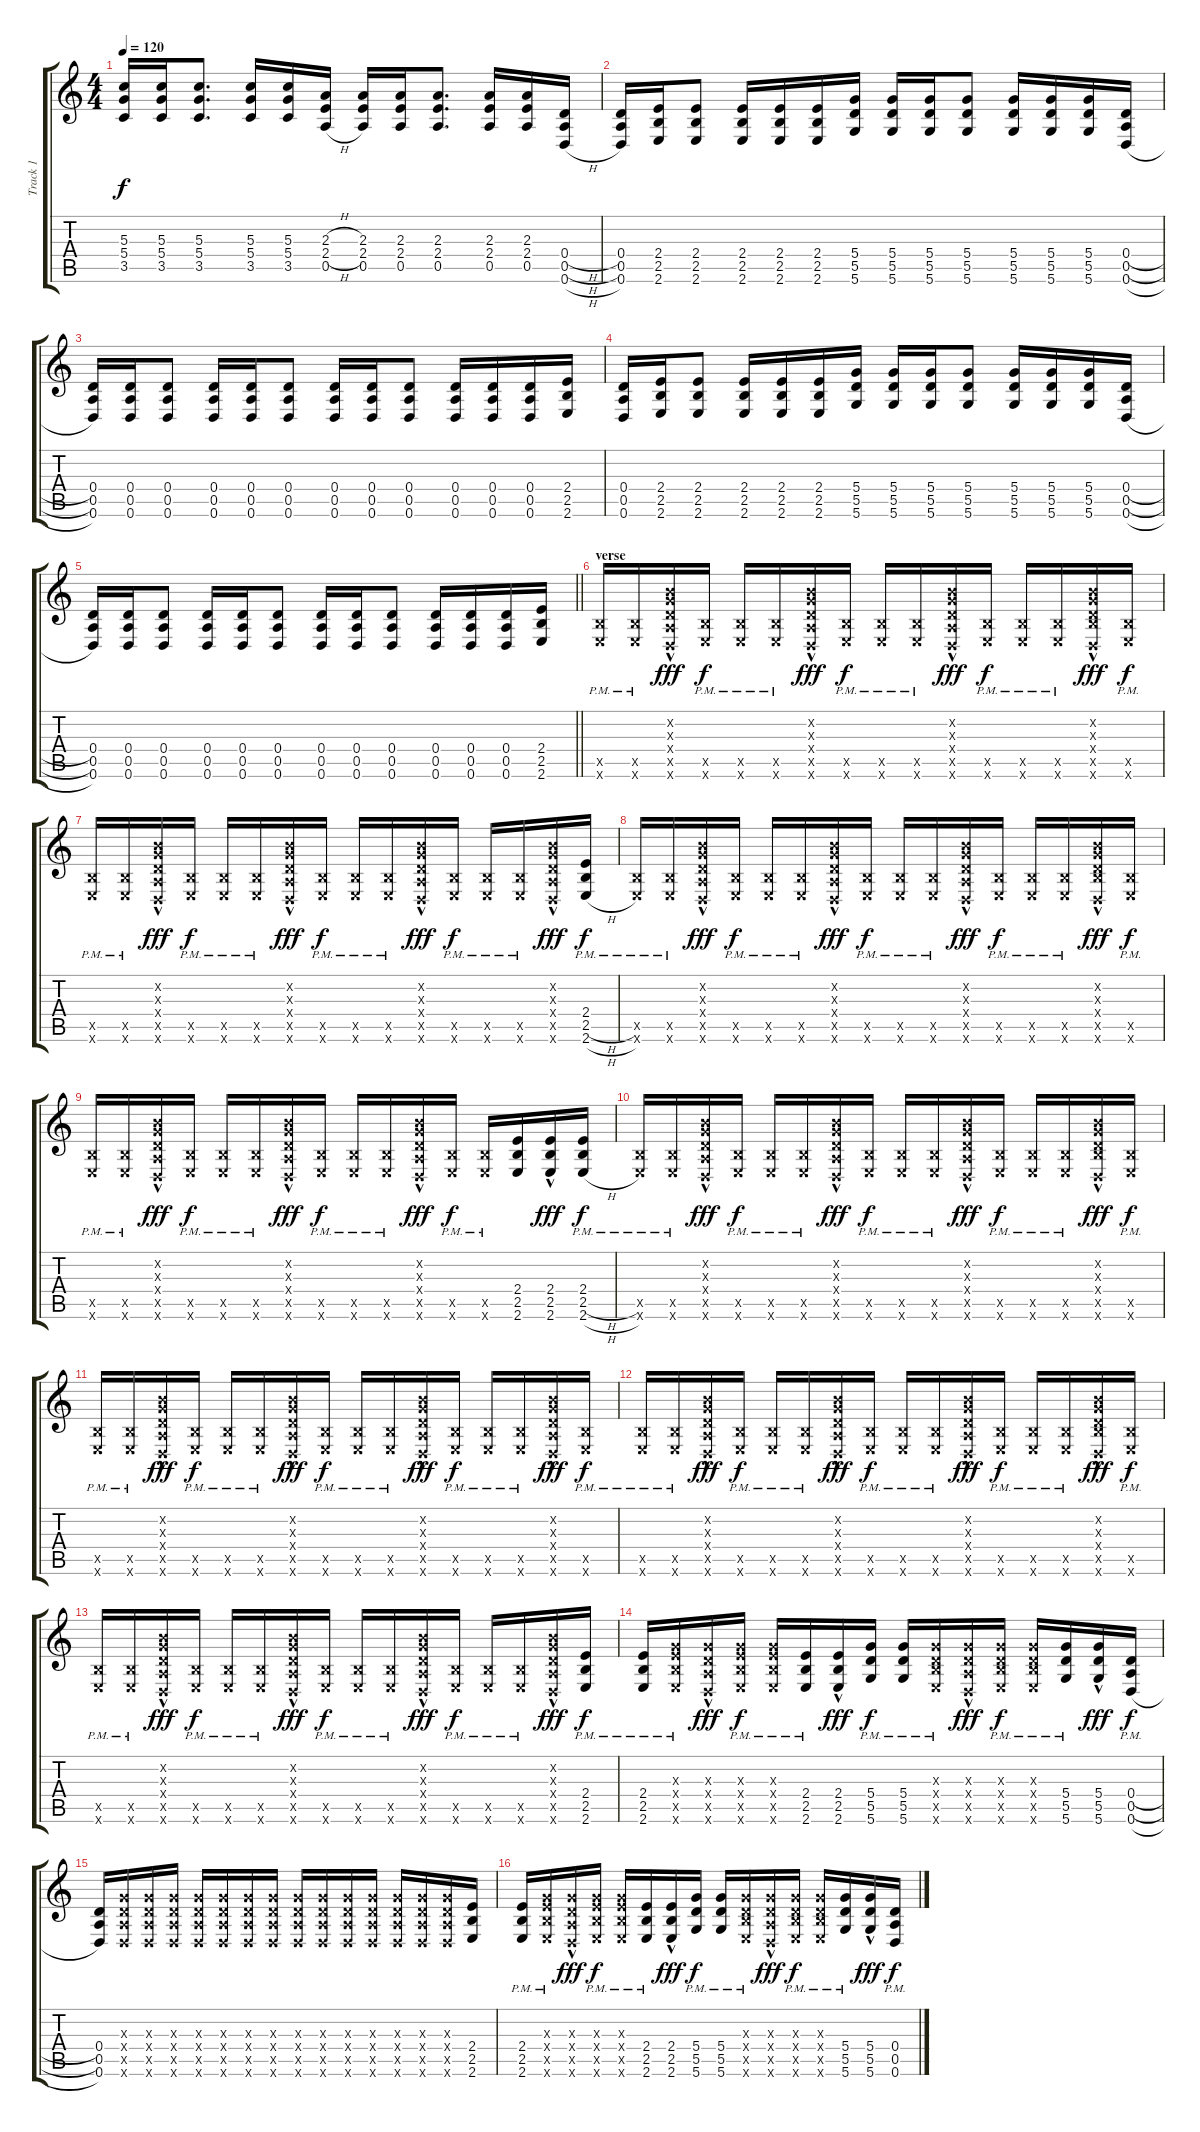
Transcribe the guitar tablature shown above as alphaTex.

\track ("Track 1" "Track 1") {instrument distortionguitar}
\staff {score tabs}
\tuning (E4 B3 G3 D3 A2 D2) {hide}
\ts (4 4)
\tempo 120
\clef g2
\ks c
(5.3 5.4 3.5).16{dy f} (5.3 5.4 3.5).16 (5.3 5.4 3.5).8{d} (5.3 5.4 3.5).16 (5.3 5.4 3.5).16 (2.3{h} 2.4{h} 0.5{h}).16 (2.3 2.4 0.5).16 (2.3 2.4 0.5).16 (2.3 2.4 0.5).8{d} (2.3 2.4 0.5).16 (2.3 2.4 0.5).16 (0.4{h} 0.5{h} 0.6{h}).16 |
(0.4 0.5 0.6).16 (2.4 2.5 2.6).16 (2.4 2.5 2.6).8 (2.4 2.5 2.6).16 (2.4 2.5 2.6).16 (2.4 2.5 2.6).16 (5.4 5.5 5.6).16 (5.4 5.5 5.6).16 (5.4 5.5 5.6).16 (5.4 5.5 5.6).8 (5.4 5.5 5.6).16 (5.4 5.5 5.6).16 (5.4 5.5 5.6).16 (0.4{h} 0.5{h} 0.6{h}).16 |
(0.4 0.5 0.6).16 (0.4 0.5 0.6).16 (0.4 0.5 0.6).8 (0.4 0.5 0.6).16 (0.4 0.5 0.6).16 (0.4 0.5 0.6).8 (0.4 0.5 0.6).16 (0.4 0.5 0.6).16 (0.4 0.5 0.6).8 (0.4 0.5 0.6).16 (0.4 0.5 0.6).16 (0.4 0.5 0.6).16 (2.4 2.5 2.6).16 |
(0.4 0.5 0.6).16 (2.4 2.5 2.6).16 (2.4 2.5 2.6).8 (2.4 2.5 2.6).16 (2.4 2.5 2.6).16 (2.4 2.5 2.6).16 (5.4 5.5 5.6).16 (5.4 5.5 5.6).16 (5.4 5.5 5.6).16 (5.4 5.5 5.6).8 (5.4 5.5 5.6).16 (5.4 5.5 5.6).16 (5.4 5.5 5.6).16 (0.4{h} 0.5{h} 0.6{h}).16 |
\barLineRight lightlight
(0.4 0.5 0.6).16 (0.4 0.5 0.6).16 (0.4 0.5 0.6).8 (0.4 0.5 0.6).16 (0.4 0.5 0.6).16 (0.4 0.5 0.6).8 (0.4 0.5 0.6).16 (0.4 0.5 0.6).16 (0.4 0.5 0.6).8 (0.4 0.5 0.6).16 (0.4 0.5 0.6).16 (0.4 0.5 0.6).16 (2.4 2.5 2.6).16 |
\section ("" "verse")
(2.5{x} 2.6{pm x}).16 (2.5{x} 2.6{pm x}).16 (0.2{x} 0.3{x} 0.4{x} 0.5{hac x} 0.6{hac x}).16{dy fff} (2.5{x} 2.6{pm x}).16{dy f} (2.5{x} 2.6{pm x}).16 (2.5{x} 2.6{pm x}).16 (0.2{x} 0.3{x} 0.4{x} 0.5{hac x} 0.6{hac x}).16{dy fff} (2.5{pm x} 2.6{pm x}).16{dy f} (2.5{pm x} 2.6{pm x}).16 (2.5{pm x} 2.6{pm x}).16 (0.2{x} 0.3{x} 0.4{x} 0.5{hac x} 0.6{hac x}).16{dy fff} (2.5{pm x} 2.6{pm x}).16{dy f} (2.5{pm x} 2.6{pm x}).16 (2.5{pm x} 2.6{pm x}).16 (0.2{x} 0.3{x} 0.4{x} 2.5{hac x} 0.6{hac x}).16{dy fff} (2.5{pm x} 2.6{pm x}).16{dy f} |
(2.5{pm x} 2.6{pm x}).16 (2.5{pm x} 2.6{pm x}).16 (0.2{x} 0.3{x} 0.4{x} 0.5{hac x} 0.6{hac x}).16{dy fff} (2.5{pm x} 2.6{pm x}).16{dy f} (2.5{pm x} 2.6{pm x}).16 (2.5{pm x} 2.6{pm x}).16 (0.2{x} 0.3{x} 0.4{x} 0.5{hac x} 0.6{hac x}).16{dy fff} (2.5{pm x} 2.6{pm x}).16{dy f} (2.5{pm x} 2.6{pm x}).16 (2.5{pm x} 2.6{pm x}).16 (0.2{x} 0.3{x} 0.4{x} 0.5{hac x} 0.6{hac x}).16{dy fff} (2.5{pm x} 2.6{pm x}).16{dy f} (2.5{pm x} 2.6{pm x}).16 (2.5{pm x} 2.6{pm x}).16 (0.2{x} 0.3{x} 0.4{x} 0.5{hac x} 0.6{hac x}).16{dy fff} (2.4 2.5{h pm} 2.6{h pm}).16{dy f} |
(2.5{pm x} 2.6{pm x}).16 (2.5{pm x} 2.6{pm x}).16 (0.2{x} 0.3{x} 0.4{x} 0.5{hac x} 0.6{hac x}).16{dy fff} (2.5{pm x} 2.6{pm x}).16{dy f} (2.5{pm x} 2.6{pm x}).16 (2.5{pm x} 2.6{pm x}).16 (0.2{x} 0.3{x} 0.4{x} 0.5{hac x} 0.6{hac x}).16{dy fff} (2.5{pm x} 2.6{pm x}).16{dy f} (2.5{pm x} 2.6{pm x}).16 (2.5{pm x} 2.6{pm x}).16 (0.2{x} 0.3{x} 0.4{x} 0.5{hac x} 0.6{hac x}).16{dy fff} (2.5{pm x} 2.6{pm x}).16{dy f} (2.5{pm x} 2.6{pm x}).16 (2.5{pm x} 2.6{pm x}).16 (0.2{x} 0.3{x} 0.4{x} 2.5{hac x} 0.6{hac x}).16{dy fff} (2.5{pm x} 2.6{pm x}).16{dy f} |
(2.5{pm x} 2.6{pm x}).16 (2.5{pm x} 2.6{pm x}).16 (0.2{x} 0.3{x} 0.4{x} 0.5{hac x} 0.6{hac x}).16{dy fff} (2.5{pm x} 2.6{pm x}).16{dy f} (2.5{pm x} 2.6{pm x}).16 (2.5{pm x} 2.6{pm x}).16 (0.2{x} 0.3{x} 0.4{x} 0.5{hac x} 0.6{hac x}).16{dy fff} (2.5{pm x} 2.6{pm x}).16{dy f} (2.5{pm x} 2.6{pm x}).16 (2.5{pm x} 2.6{pm x}).16 (0.2{x} 0.3{x} 0.4{x} 0.5{hac x} 0.6{hac x}).16{dy fff} (2.5{pm x} 2.6{pm x}).16{dy f} (2.5{pm x} 2.6{pm x}).16 (2.4 2.5 2.6).16 (2.4 2.5{hac} 2.6{hac}).16{dy fff} (2.4 2.5{h pm} 2.6{h pm}).16{dy f} |
(2.5{pm x} 2.6{pm x}).16 (2.5{pm x} 2.6{pm x}).16 (0.2{x} 0.3{x} 0.4{x} 0.5{hac x} 0.6{hac x}).16{dy fff} (2.5{pm x} 2.6{pm x}).16{dy f} (2.5{pm x} 2.6{pm x}).16 (2.5{pm x} 2.6{pm x}).16 (0.2{x} 0.3{x} 0.4{x} 0.5{hac x} 0.6{hac x}).16{dy fff} (2.5{pm x} 2.6{pm x}).16{dy f} (2.5{pm x} 2.6{pm x}).16 (2.5{pm x} 2.6{pm x}).16 (0.2{x} 0.3{x} 0.4{x} 0.5{hac x} 0.6{hac x}).16{dy fff} (2.5{pm x} 2.6{pm x}).16{dy f} (2.5{pm x} 2.6{pm x}).16 (2.5{pm x} 2.6{pm x}).16 (0.2{x} 0.3{x} 0.4{x} 2.5{hac x} 0.6{hac x}).16{dy fff} (2.5{pm x} 2.6{pm x}).16{dy f} |
(2.5{pm x} 2.6{pm x}).16 (2.5{pm x} 2.6{pm x}).16 (0.2{x} 0.3{x} 0.4{x} 0.5{hac x} 0.6{hac x}).16{dy fff} (2.5{pm x} 2.6{pm x}).16{dy f} (2.5{pm x} 2.6{pm x}).16 (2.5{pm x} 2.6{pm x}).16 (0.2{x} 0.3{x} 0.4{x} 0.5{hac x} 0.6{hac x}).16{dy fff} (2.5{pm x} 2.6{pm x}).16{dy f} (2.5{pm x} 2.6{pm x}).16 (2.5{pm x} 2.6{pm x}).16 (0.2{x} 0.3{x} 0.4{x} 0.5{hac x} 0.6{hac x}).16{dy fff} (2.5{pm x} 2.6{pm x}).16{dy f} (2.5{pm x} 2.6{pm x}).16 (2.5{pm x} 2.6{pm x}).16 (0.2{x} 0.3{x} 0.4{x} 0.5{hac x} 0.6{hac x}).16{dy fff} (2.5{pm x} 2.6{pm x}).16{dy f} |
(2.5{pm x} 2.6{pm x}).16 (2.5{pm x} 2.6{pm x}).16 (0.2{x} 0.3{x} 0.4{x} 0.5{hac x} 0.6{hac x}).16{dy fff} (2.5{pm x} 2.6{pm x}).16{dy f} (2.5{pm x} 2.6{pm x}).16 (2.5{pm x} 2.6{pm x}).16 (0.2{x} 0.3{x} 0.4{x} 0.5{hac x} 0.6{hac x}).16{dy fff} (2.5{pm x} 2.6{pm x}).16{dy f} (2.5{pm x} 2.6{pm x}).16 (2.5{pm x} 2.6{pm x}).16 (0.2{x} 0.3{x} 0.4{x} 0.5{hac x} 0.6{hac x}).16{dy fff} (2.5{pm x} 2.6{pm x}).16{dy f} (2.5{pm x} 2.6{pm x}).16 (2.5{pm x} 2.6{pm x}).16 (0.2{x} 0.3{x} 0.4{x} 2.5{hac x} 0.6{hac x}).16{dy fff} (2.5{pm x} 2.6{pm x}).16{dy f} |
(2.5{pm x} 2.6{pm x}).16 (2.5{pm x} 2.6{pm x}).16 (0.2{x} 0.3{x} 0.4{x} 0.5{hac x} 0.6{hac x}).16{dy fff} (2.5{pm x} 2.6{pm x}).16{dy f} (2.5{pm x} 2.6{pm x}).16 (2.5{pm x} 2.6{pm x}).16 (0.2{x} 0.3{x} 0.4{x} 0.5{hac x} 0.6{hac x}).16{dy fff} (2.5{pm x} 2.6{pm x}).16{dy f} (2.5{pm x} 2.6{pm x}).16 (2.5{pm x} 2.6{pm x}).16 (0.2{x} 0.3{x} 0.4{x} 0.5{hac x} 0.6{hac x}).16{dy fff} (2.5{pm x} 2.6{pm x}).16{dy f} (2.5{pm x} 2.6{pm x}).16 (2.5{pm x} 2.6{pm x}).16 (0.2{x} 0.3{x} 0.4{x} 0.5{hac x} 0.6{hac x}).16{dy fff} (2.4 2.5{pm} 2.6{pm}).16{dy f} |
(2.4 2.5{pm} 2.6{pm}).16 (0.3{x} 2.4{x} 2.5{pm x} 2.6{pm x}).16 (0.3{x} 0.4{x} 0.5{hac x} 0.6{hac x}).16{dy fff} (0.3{x} 2.4{x} 2.5{pm x} 2.6{pm x}).16{dy f} (0.3{x} 2.4{x} 2.5{pm x} 2.6{pm x}).16 (2.4 2.5{pm} 2.6{pm}).16 (2.4 2.5{hac} 2.6{hac}).16{dy fff} (5.4 5.5{pm} 5.6{pm}).16{dy f} (5.4 5.5{pm} 5.6{pm}).16 (0.3{x} 0.4{x} 2.5{pm x} 2.6{pm x}).16 (0.3{x} 0.4{x} 0.5{hac x} 0.6{hac x}).16{dy fff} (0.3{x} 0.4{x} 2.5{pm x} 2.6{pm x}).16{dy f} (0.3{x} 0.4{x} 2.5{pm x} 2.6{pm x}).16 (5.4 5.5{pm} 5.6{pm}).16 (5.4 5.5{hac} 5.6{hac}).16{dy fff} (0.4{h} 0.5{h pm} 0.6{h pm}).16{dy f} |
(0.4 0.5 0.6).16 (0.3{x} 0.4{x} 0.5{x} 0.6{x}).16 (0.3{x} 0.4{x} 0.5{x} 0.6{x}).16 (0.3{x} 0.4{x} 0.5{x} 0.6{x}).16 (0.3{x} 0.4{x} 0.5{x} 0.6{x}).16 (0.3{x} 0.4{x} 0.5{x} 0.6{x}).16 (0.3{x} 0.4{x} 0.5{x} 0.6{x}).16 (0.3{x} 0.4{x} 0.5{x} 0.6{x}).16 (0.3{x} 0.4{x} 0.5{x} 0.6{x}).16 (0.3{x} 0.4{x} 0.5{x} 0.6{x}).16 (0.3{x} 0.4{x} 0.5{x} 0.6{x}).16 (0.3{x} 0.4{x} 0.5{x} 0.6{x}).16 (0.3{x} 0.4{x} 0.5{x} 0.6{x}).16 (0.3{x} 0.4{x} 0.5{x} 0.6{x}).16 (0.3{x} 0.4{x} 0.5{x} 0.6{x}).16 (2.4 2.5 2.6).16 |
(2.4 2.5{pm} 2.6{pm}).16 (0.3{x} 2.4{x} 2.5{pm x} 2.6{pm x}).16 (0.3{x} 0.4{x} 0.5{hac x} 0.6{hac x}).16{dy fff} (0.3{x} 2.4{x} 2.5{pm x} 2.6{pm x}).16{dy f} (0.3{x} 2.4{x} 2.5{pm x} 2.6{pm x}).16 (2.4 2.5{pm} 2.6{pm}).16 (2.4 2.5{hac} 2.6{hac}).16{dy fff} (5.4 5.5{pm} 5.6{pm}).16{dy f} (5.4 5.5{pm} 5.6{pm}).16 (0.3{x} 0.4{x} 2.5{pm x} 2.6{pm x}).16 (0.3{x} 0.4{x} 0.5{hac x} 0.6{hac x}).16{dy fff} (0.3{x} 0.4{x} 2.5{pm x} 2.6{pm x}).16{dy f} (0.3{x} 0.4{x} 2.5{pm x} 2.6{pm x}).16 (5.4 5.5{pm} 5.6{pm}).16 (5.4 5.5{hac} 5.6{hac}).16{dy fff} (0.4{h} 0.5{h pm} 0.6{h pm}).16{dy f}
